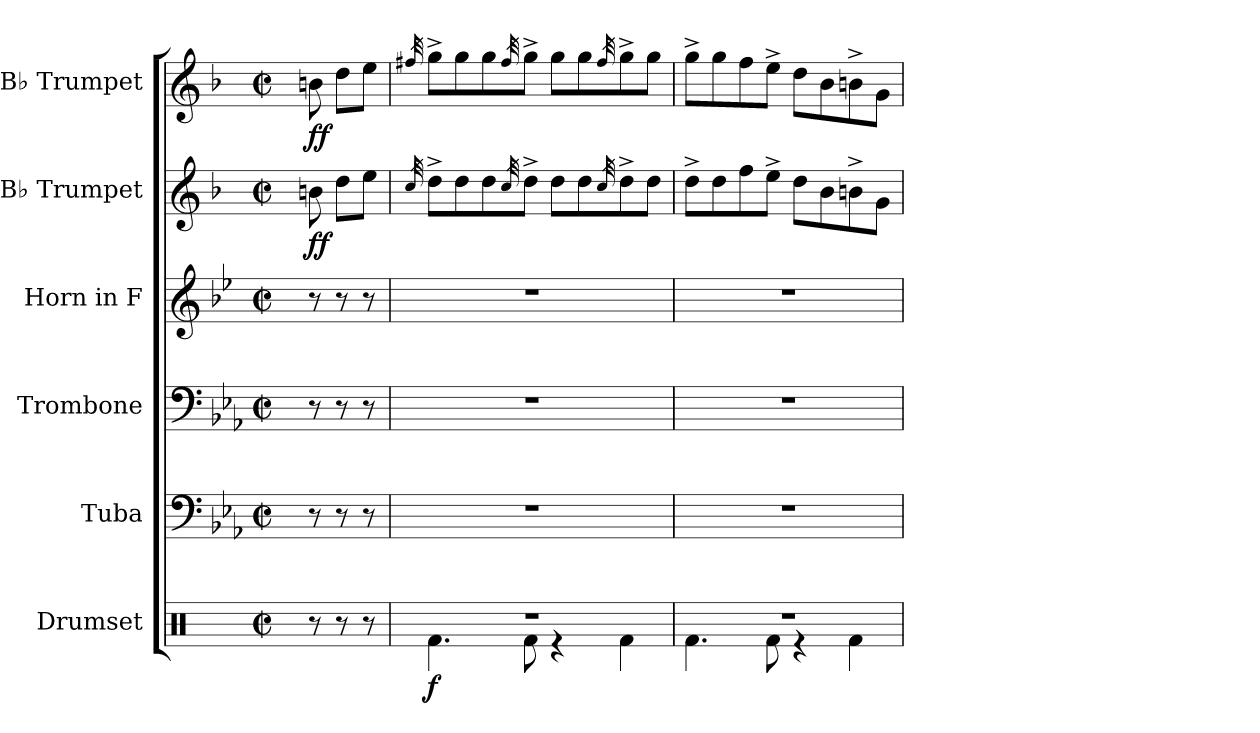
**kern	**dynam	**kern	**kern	**kern	**kern	**dynam	**kern	**dynam
*part6	*part6	*part5	*part4	*part3	*part2	*part2	*part1	*part1
*staff6	*staff6	*staff5	*staff4	*staff3	*staff2	*staff2	*staff1	*staff1
*I"Drumset	*	*I"Tuba	*I"Trombone	*I"Horn in F	*I"B♭ Trumpet	*	*I"B♭ Trumpet	*
*I'D. Set	*	*I'Tba.	*I'Tbn.	*	*I'B♭ Tpt.	*	*I'B♭ Tpt.	*
*clefX	*	*clefF4	*clefF4	*clefG2	*clefG2	*	*clefG2	*
*	*	*	*	*ITrd4c7	*ITrd1c2	*	*ITrd1c2	*
*k[]	*	*k[b-e-a-]	*k[b-e-a-]	*k[b-e-a-]	*k[b-e-a-]	*	*k[b-e-a-]	*
*M2/2	*	*M2/2	*M2/2	*M2/2	*M2/2	*	*M2/2	*
*met(c|)	*	*met(c|)	*met(c|)	*met(c|)	*met(c|)	*	*met(c|)	*
*MM160	*	*MM160	*MM160	*MM160	*MM160	*	*MM160	*
=1	=1	=1	=1	=1	=1	=1	=1	=1
8ryy	.	8ryy	8ryy	8ryy	8ryy	.	8ryy	.
!	!	!	!	!	!	!LO:DY:b	!	!LO:DY:b
8r	.	8r	8r	8r	8an\	ff	8an\	ff
8r	.	8r	8r	8r	8cc\L	.	8cc\L	.
8r	.	8r	8r	8r	8dd\J	.	8dd\J	.
=2	=2	=2	=2	=2	=2	=2	=2	=2
.	.	.	.	.	32qb-/	.	32qeen/	.
*^	*	*	*	*	*	*	*	*
!	!	!LO:DY:b	!	!	!	!	!	!	!
1r	4.Rf\	f	1r	1r	1r	8cc^\L	.	8ff^\L	.
.	.	.	.	.	.	8cc\	.	8ff\	.
.	.	.	.	.	.	8cc\	.	8ff\	.
.	.	.	.	.	.	32qb-/	.	32qee/	.
.	8Rf\	.	.	.	.	8cc^\J	.	8ff^\J	.
.	4r	.	.	.	.	8cc\L	.	8ff\L	.
.	.	.	.	.	.	8cc\	.	8ff\	.
.	.	.	.	.	.	32qb-/	.	32qee/	.
.	4Rf\	.	.	.	.	8cc^\	.	8ff^\	.
.	.	.	.	.	.	8cc\J	.	8ff\J	.
=3	=3	=3	=3	=3	=3	=3	=3	=3	=3
1r	4.Rf\	.	1r	1r	1r	8cc^\L	.	8ff^\L	.
.	.	.	.	.	.	8cc\	.	8ff\	.
.	.	.	.	.	.	8ee-\	.	8ee-\	.
.	8Rf\	.	.	.	.	8dd^\J	.	8dd^\J	.
.	4r	.	.	.	.	8cc\L	.	8cc\L	.
.	.	.	.	.	.	8a-\	.	8a-\	.
.	4Rf\	.	.	.	.	8an^\	.	8an^\	.
.	.	.	.	.	.	8f\J	.	8f\J	.
*v	*v	*	*	*	*	*	*	*	*
=	=	=	=	=	=	=	=	=
*-	*-	*-	*-	*-	*-	*-	*-	*-
